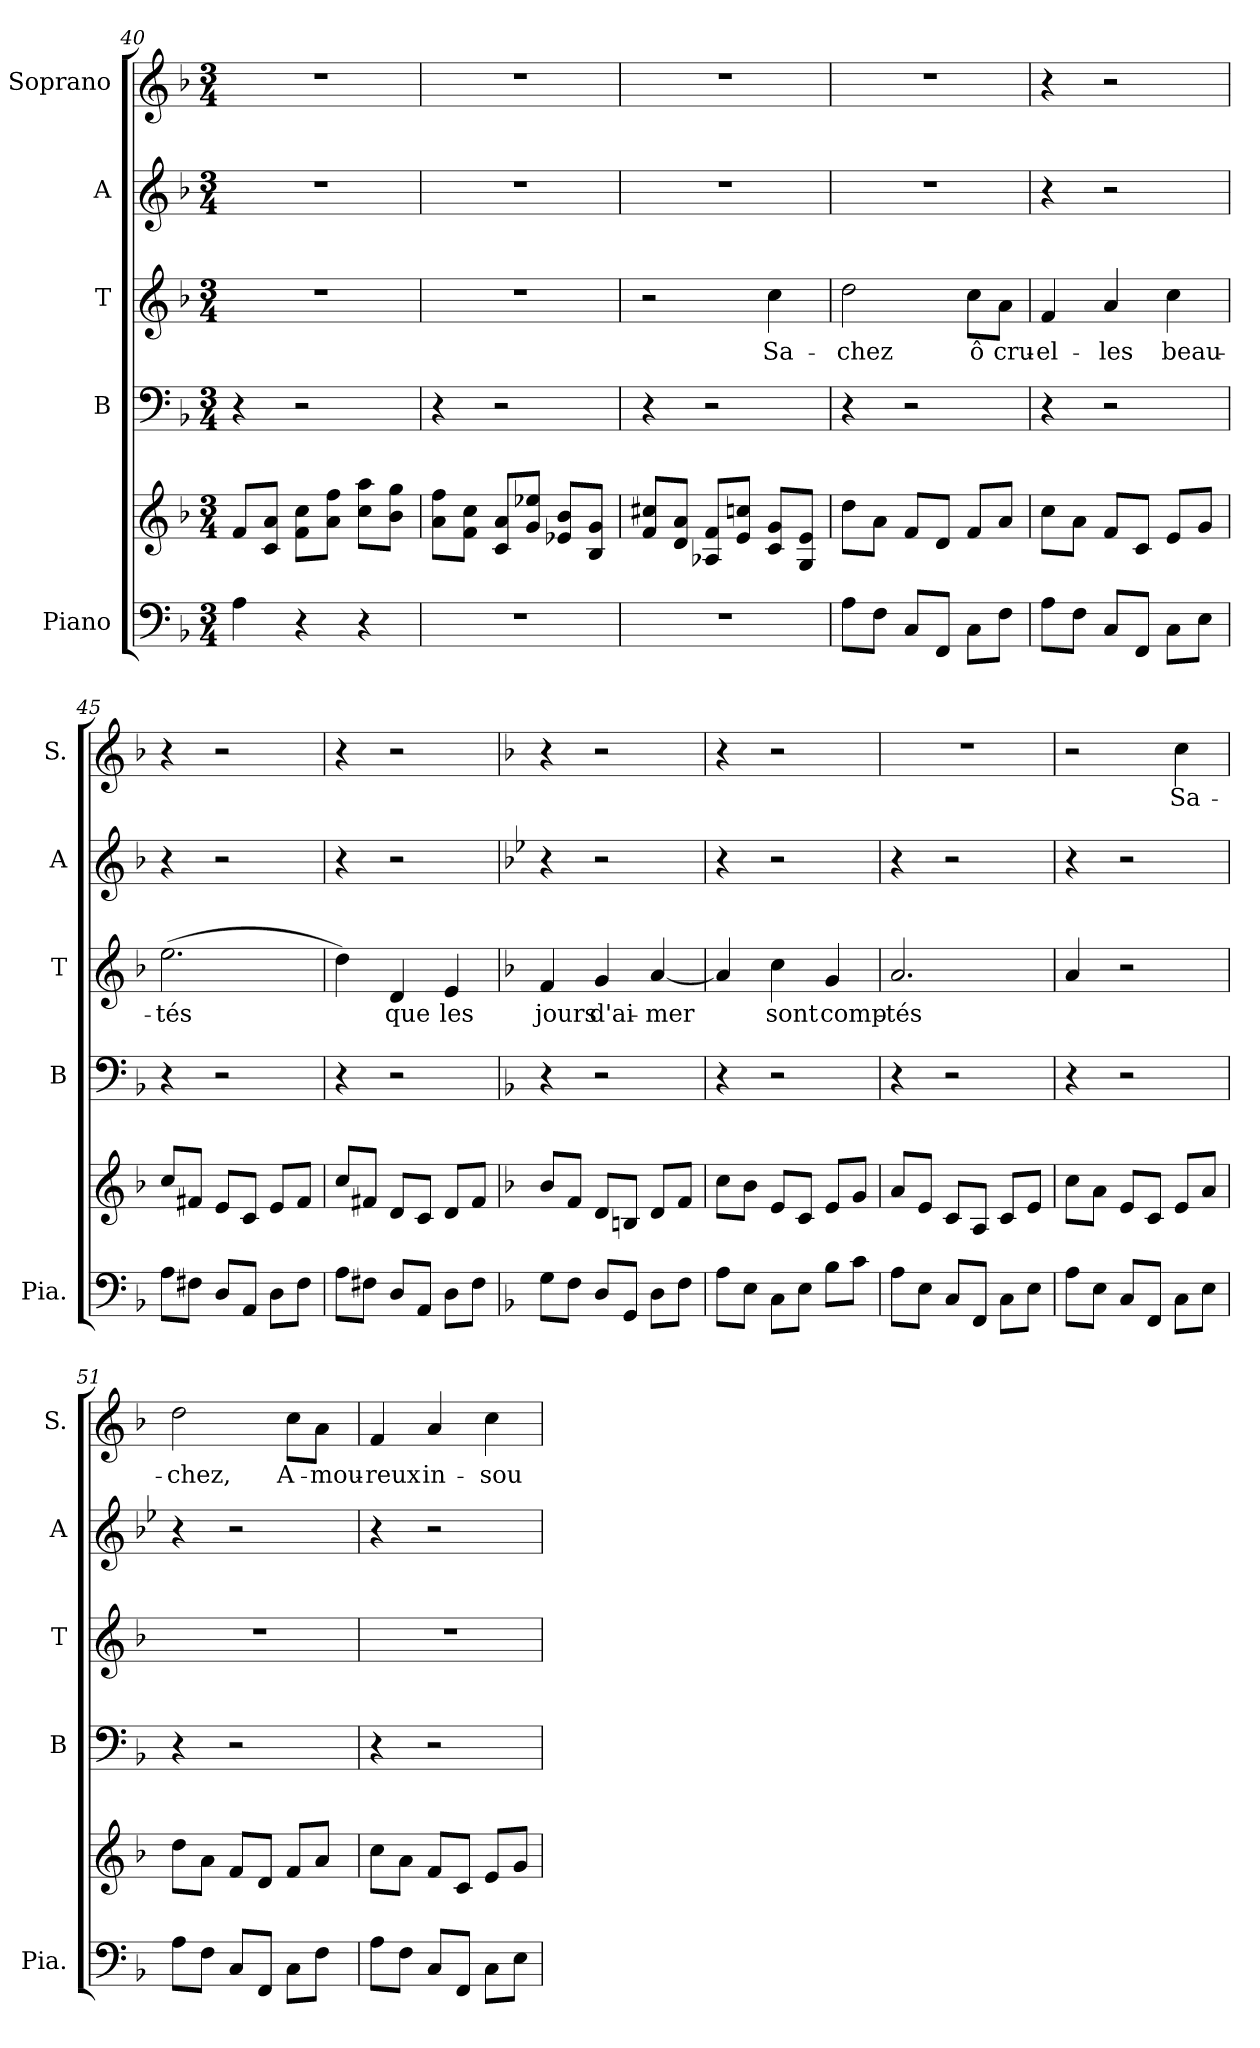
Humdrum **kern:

**kern	**kern	**kern	**kern	**text	**kern	**kern	**text
*part5	*part5	*part4	*part3	*part3	*part2	*part1	*part1
*staff6	*staff5	*staff4	*staff3	*staff3	*staff2	*staff1	*staff1
*I"Piano	*	*I"B	*I"T	*	*I"A	*I"Soprano	*
*I'Pia.	*	*I'B	*I'T	*	*I'A	*I'S.	*
!!LO:LB:g=z
*clefF4	*clefG2	*clefF4	*clefG2	*	*clefG2	*clefG2	*
*k[b-]	*k[b-]	*k[b-]	*k[b-]	*	*k[b-]	*k[b-]	*
*M3/4	*M3/4	*M3/4	*M3/4	*	*M3/4	*M3/4	*
=40	=40	=40	=40	=40	=40	=40	=40
4A\	8f/L	4r	2.r	.	2.r	2.r	.
.	8c/ 8a/J	.	.	.	.	.	.
4r	8f\ 8cc\L	2r	.	.	.	.	.
.	8a\ 8ff\J	.	.	.	.	.	.
4r	8cc\ 8aa\L	.	.	.	.	.	.
.	8b-\ 8gg\J	.	.	.	.	.	.
=41	=41	=41	=41	=41	=41	=41	=41
2.r	8a\ 8ff\L	4r	2.r	.	2.r	2.r	.
.	8f\ 8cc\J	.	.	.	.	.	.
.	8c/ 8a/L	2r	.	.	.	.	.
.	8g/ 8ee-X/J	.	.	.	.	.	.
.	8e-X/ 8b-/L	.	.	.	.	.	.
.	8B-/ 8g/J	.	.	.	.	.	.
=42	=42	=42	=42	=42	=42	=42	=42
2.r	8f/ 8cc#X/L	4r	2r	.	2.r	2.r	.
.	8d/ 8a/J	.	.	.	.	.	.
.	8A-X/ 8f/L	2r	.	.	.	.	.
.	8e/ 8ccn/J	.	.	.	.	.	.
!	!	!	!	!LO:LY:b	!	!	!
.	8c/ 8g/L	.	4cc\	Sa-	.	.	.
.	8G/ 8e/J	.	.	.	.	.	.
=43	=43	=43	=43	=43	=43	=43	=43
!	!	!	!	!LO:LY:b	!	!	!
8A\L	8dd\L	4r	2dd\	-chez	2.r	2.r	.
8F\J	8a\J	.	.	.	.	.	.
8C/L	8f/L	2r	.	.	.	.	.
8FF/J	8d/J	.	.	.	.	.	.
!	!	!	!	!LO:LY:b	!	!	!
8C\L	8f/L	.	8cc\L	ô	.	.	.
!	!	!	!	!LO:LY:b	!	!	!
8F\J	8a/J	.	8a\J	cru-	.	.	.
=44	=44	=44	=44	=44	=44	=44	=44
!	!	!	!	!LO:LY:b	!	!	!
8A\L	8cc\L	4r	4f/	-el-	4r	4r	.
8F\J	8a\J	.	.	.	.	.	.
!	!	!	!	!LO:LY:b	!	!	!
8C/L	8f/L	2r	4a/	-les	2r	2r	.
8FF/J	8c/J	.	.	.	.	.	.
!	!	!	!	!LO:LY:b	!	!	!
8C\L	8e/L	.	4cc\	beau-	.	.	.
8E\J	8g/J	.	.	.	.	.	.
=45	=45	=45	=45	=45	=45	=45	=45
!	!	!	!	!LO:LY:b	!	!	!
8A\L	8cc/L	4r	(>2.ee\	-tés	4r	4r	.
8F#X\J	8f#X/J	.	.	.	.	.	.
8D/L	8e/L	2r	.	.	2r	2r	.
8AA/J	8c/J	.	.	.	.	.	.
8D\L	8e/L	.	.	.	.	.	.
8F#\J	8f#/J	.	.	.	.	.	.
!!LO:LB:g=z
=46	=46	=46	=46	=46	=46	=46	=46
8A\L	8cc/L	4r	4dd\)	.	4r	4r	.
8F#X\J	8f#X/J	.	.	.	.	.	.
!	!	!	!	!LO:LY:b	!	!	!
8D/L	8d/L	2r	4d/	que	2r	2r	.
8AA/J	8c/J	.	.	.	.	.	.
!	!	!	!	!LO:LY:b	!	!	!
8D\L	8d/L	.	4e/	les	.	.	.
8F#\J	8f#/J	.	.	.	.	.	.
=47	=47	=47	=47	=47	=47	=47	=47
*	*	*	*	*	*k[b-e-]	*	*
!	!	!	!	!LO:LY:b	!	!	!
8G\L	8b-/L	4r	4f/	jours	4r	4r	.
8F\J	8f/J	.	.	.	.	.	.
!	!	!	!	!LO:LY:b	!	!	!
8D/L	8d/L	2r	4g/	d'ai-	2r	2r	.
8GG/J	8Bn/J	.	.	.	.	.	.
!	!	!	!	!LO:LY:b	!	!	!
8D\L	8d/L	.	[4a/	-mer	.	.	.
8F\J	8f/J	.	.	.	.	.	.
=48	=48	=48	=48	=48	=48	=48	=48
8A\L	8cc\L	4r	4a/]	.	4r	4r	.
8E\J	8b-\J	.	.	.	.	.	.
!	!	!	!	!LO:LY:b	!	!	!
8C\L	8e/L	2r	4cc\	sont	2r	2r	.
8E\J	8c/J	.	.	.	.	.	.
!	!	!	!	!LO:LY:b	!	!	!
8B-\L	8e/L	.	4g/	comp-	.	.	.
8c\J	8g/J	.	.	.	.	.	.
=49	=49	=49	=49	=49	=49	=49	=49
!	!	!	!	!LO:LY:b	!	!	!
8A\L	8a/L	4r	2.a/	-tés	4r	2.r	.
8E\J	8e/J	.	.	.	.	.	.
8C/L	8c/L	2r	.	.	2r	.	.
8FF/J	8A/J	.	.	.	.	.	.
8C\L	8c/L	.	.	.	.	.	.
8E\J	8e/J	.	.	.	.	.	.
=50	=50	=50	=50	=50	=50	=50	=50
8A\L	8cc\L	4r	4a/	.	4r	2r	.
8E\J	8a\J	.	.	.	.	.	.
8C/L	8e/L	2r	2r	.	2r	.	.
8FF/J	8c/J	.	.	.	.	.	.
!	!	!	!	!	!	!	!LO:LY:b
8C\L	8e/L	.	.	.	.	4cc\	Sa-
8E\J	8a/J	.	.	.	.	.	.
=51	=51	=51	=51	=51	=51	=51	=51
!	!	!	!	!	!	!	!LO:LY:b
8A\L	8dd\L	4r	2.r	.	4r	2dd\	-chez,
8F\J	8a\J	.	.	.	.	.	.
8C/L	8f/L	2r	.	.	2r	.	.
8FF/J	8d/J	.	.	.	.	.	.
!	!	!	!	!	!	!	!LO:LY:b
8C\L	8f/L	.	.	.	.	8cc\L	A-
!	!	!	!	!	!	!	!LO:LY:b
8F\J	8a/J	.	.	.	.	8a\J	-mou-
!!LO:PB:g=z
=52	=52	=52	=52	=52	=52	=52	=52
!	!	!	!	!	!	!	!LO:LY:b
8A\L	8cc\L	4r	2.r	.	4r	4f/	-reux
8F\J	8a\J	.	.	.	.	.	.
!	!	!	!	!	!	!	!LO:LY:b
8C/L	8f/L	2r	.	.	2r	4a/	in-
8FF/J	8c/J	.	.	.	.	.	.
!	!	!	!	!	!	!	!LO:LY:b
8C\L	8e/L	.	.	.	.	4cc\	-sou-
8E\J	8g/J	.	.	.	.	.	.
=	=	=	=	=	=	=	=
*-	*-	*-	*-	*-	*-	*-	*-
